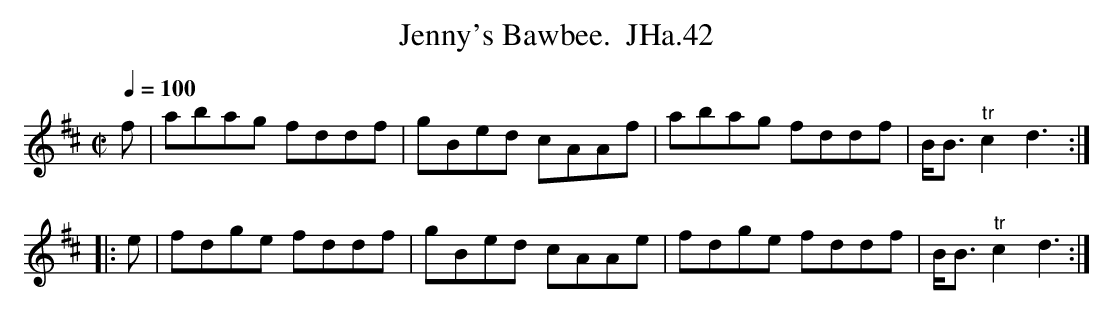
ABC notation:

X:1
T:Jenny's Bawbee.  JHa.42
Q:1/4=100
M:C|
L:1/8
K:D
f|abag fddf|gBed cAAf|abag fddf|B<B "^tr"c2d3 :|
|: e|fdge fddf|gBed cAAe|fdge fddf|B<B "^tr"c2d3 :|
